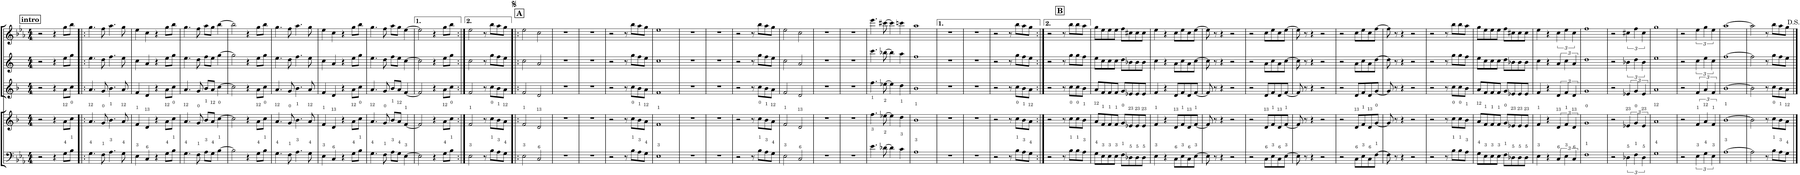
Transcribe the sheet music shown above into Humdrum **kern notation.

**kern	**kern	**kern	**kern	**kern
*part5	*part4	*part3	*part2	*part1
*staff5	*staff4	*staff3	*staff2	*staff1
*I"Trombone	*I"Trompete em Bb	*I"Saxofone Tenor	*I"Saxofone Alto	*I"Flute
*I'Trb	*I'Tpt	*I'Sax. Tn.	*	*I'Fl
*clefF4	*clefG2	*clefG2	*clefG2	*clefG2
*	*Trd1c2	*Trd8c14	*Trd5c9	*
*k[b-e-a-]	*k[b-]	*k[b-]	*k[]	*k[b-e-a-]
*M4/4	*M4/4	*M4/4	*M4/4	*M4/4
!!LO:REH:place=s1:a:B:cj:fs=12:t=intro
=1	=1	=1	=1	=1
2r	2r	2r	2r	2r
4r	4r	4r	4r	4r
8G\L	8a\L	8a\L	8ee\L	8gg\L
8B-\J	8cc\J	8cc\J	8gg\J	8bb-\J
=2!|:	=2!|:	=2!|:	=2!|:	=2!|:
4.G\	4.a/	4.a/	4.ee\	4.gg\
8F\	8g/	8g/	8dd\	8ff\
4.A-\	4.b-\	4.b-\	4.ff\	4.aa-\
8G\	8a/	8a/	8ee\	8gg\
=3	=3	=3	=3	=3
4E-\	4f/	4f/	4cc\	4ee-\
4C/	4d/	4d/	4a/	4cc\
4r	4r	4r	4r	4r
8G\L	8a\L	8a\L	8ee\L	8gg\L
8B-\J	8cc\J	8cc\J	8gg\J	8bb-\J
=4	=4	=4	=4	=4
4.G\	4.a/	4.a/	4.ee\	4.gg\
8F\	8g/	8g/	8dd\	8ff\
8A-\L	8b-/L	8b-/L	8ff\L	8aa-\L
8G\J	8a/J	8a/J	8ee\J	8gg\J
[4B-\	[4cc\	[4cc\	[4gg\	[4bb-\
=5	=5	=5	=5	=5
2B-\]	2cc\]	2cc\]	2gg\]	2bb-\]
4r	4r	4r	4r	4r
8G\L	8a\L	8a\L	8ee\L	8gg\L
8B-\J	8cc\J	8cc\J	8gg\J	8bb-\J
=6	=6	=6	=6	=6
4.G\	4.a/	4.a/	4.ee\	4.gg\
8F\	8g/	8g/	8dd\	8ff\
4.A-\	4.b-\	4.b-\	4.ff\	4.aa-\
8G\	8a/	8a/	8ee\	8gg\
=7	=7	=7	=7	=7
4E-\	4f/	4f/	4cc\	4ee-\
4C/	4d/	4d/	4a/	4cc\
4r	4r	4r	4r	4r
8G\L	8a\L	8a\L	8ee\L	8gg\L
8B-\J	8cc\J	8cc\J	8gg\J	8bb-\J
=8	=8	=8	=8	=8
4.G\	4.a/	4.a/	4.ee\	4.gg\
8F\	8g/	8g/	8dd\	8ff\
8A-\L	8b-/L	8b-/L	8ff\L	8aa-\L
8G\J	8a/J	8a/J	8ee\J	8gg\J
[4E-\	[4f/	[4f/	[4cc\	[4ee-\
=9	=9	=9	=9	=9
2E-\]	2f/]	2f/]	2cc\]	2ee-\]
4r	4r	4r	4r	4r
8G\L	8a\L	8a\L	8ee\L	8gg\L
8B-\J	8cc\J	8cc\J	8gg\J	8bb-\J
=10:|!	=10:|!	=10:|!	=10:|!	=10:|!
2E-\	2f/	2f/	2cc\	2ee-\
8r	8r	8r	8r	8r
8B-\L	8cc\L	8cc\L	8gg\L	8bb-\L
8A-\	8b-\	8b-\	8ff\	8aa-\
8G\J	8a\J	8a\J	8ee\J	8gg\J
!!LO:REH:place=s1:a:B:cj:fs=13:t=A
=11!|:	=11!|:	=11!|:	=11!|:	=11!|:
2E-\	2f/	2f/	2cc\	2ee-\
2C/	2d/	2d/	2a/	2cc\
=12	=12	=12	=12	=12
1r	1r	1r	1r	1r
=13	=13	=13	=13	=13
1r	1r	1r	1r	1r
=14	=14	=14	=14	=14
2r	2r	2r	2r	2r
8r	8r	8r	8r	8r
8B-\L	8cc\L	8cc\L	8gg\L	8bb-\L
8A-\	8b-\	8b-\	8ff\	8aa-\
8G\J	8a\J	8a\J	8ee\J	8gg\J
=15	=15	=15	=15	=15
1E-	1f	1f	1cc	1ee-
=16	=16	=16	=16	=16
1r	1r	1r	1r	1r
=17	=17	=17	=17	=17
1r	1r	1r	1r	1r
=18	=18	=18	=18	=18
2r	2r	2r	2r	2r
8r	8r	8r	8r	8r
8B-\L	8cc\L	8cc\L	8gg\L	8bb-\L
8A-\	8b-\	8b-\	8ff\	8aa-\
8G\J	8a\J	8a\J	8ee\J	8gg\J
=19	=19	=19	=19	=19
2E-\	2f/	2f/	2cc\	2ee-\
2C/	2d/	2d/	2a/	2cc\
=20	=20	=20	=20	=20
1r	1r	1r	1r	1r
=21	=21	=21	=21	=21
1r	1r	1r	1r	1r
=22	=22	=22	=22	=22
4.e-\	4.ff\	4.ff\	4.ccc\	4.eee-\
[8d-X\	[8ee-X\	[8ee-X\	[8bb-X\	[8ccc#X\
4d-\]	4ee-\]	4ee-\]	4bb-\]	4ccc#\]
4c\	4dd\	4dd\	4aa\	4cccn\
=23	=23	=23	=23	=23
1A-	1b-	1b-	1ff	1aa-
=24	=24	=24	=24	=24
1r	1r	1r	1r	1r
=25	=25	=25	=25	=25
1r	1r	1r	1r	1r
=26	=26	=26	=26	=26
2r	2r	2r	2r	2r
8r	8r	8r	8r	8r
8B-\L	8cc\L	8cc\L	8gg\L	8bb-\L
8A-\	8b-\	8b-\	8ff\	8aa-\
8G\J	8a\J	8a\J	8ee\J	8gg\J
=27:|!	=27:|!	=27:|!	=27:|!	=27:|!
2r	2r	2r	2r	2r
8r	8r	8r	8r	8r
8B-\L	8cc\L	8cc\L	8gg\L	8bb-\L
8B-\	8cc\	8cc\	8gg\	8bb-\
8A-\J	8b-\J	8b-\J	8ff\J	8aa-\J
!!LO:REH:place=s1:a:B:cj:fs=13:t=B
=28	=28	=28	=28	=28
8G\L	8a/L	8a/L	8ee\L	8gg\L
8E-\	8f/	8f/	8cc\	8ee-\
8E-\	8f/	8f/	8cc\	8ee-\
8E-\J	8f/J	8f/J	8cc\J	8ee-\J
8F\L	8g/L	8g/L	8dd\L	8ff\L
8D-X\	8e-X/	8e-X/	8b-X\	8cc#X\
8D-\	8e-/	8e-/	8b-\	8cc#\
8D-\J	8e-/J	8e-/J	8b-\J	8cc#\J
=29	=29	=29	=29	=29
4E-\	4f/	4f/	4cc\	4ee-\
4r	4r	4r	4r	4r
8C\L	8d/L	8d/L	8a\L	8cc\L
8E-\	8f/	8f/	8cc\	8ee-\
8C\	8d/	8d/	8a\	8cc\
[8E-\J	[8f/J	[8f/J	[8cc\J	[8ee-\J
=30	=30	=30	=30	=30
8E-\]	8f/]	8f/]	8cc\]	8ee-\]
8r	8r	8r	8r	8r
4r	4r	4r	4r	4r
2r	2r	2r	2r	2r
=31	=31	=31	=31	=31
2r	2r	2r	2r	2r
8C\L	8d/L	8d/L	8a\L	8cc\L
8E-\	8f/	8f/	8cc\	8ee-\
8C\	8d/	8d/	8a\	8cc\
[8E-\J	[8f/J	[8f/J	[8cc\J	[8ee-\J
=32	=32	=32	=32	=32
8E-\]	8f/]	8f/]	8cc\]	8ee-\]
8r	8r	8r	8r	8r
4r	4r	4r	4r	4r
2r	2r	2r	2r	2r
=33	=33	=33	=33	=33
2r	2r	2r	2r	2r
8C\L	8d/L	8d/L	8a\L	8cc\L
8E-\	8f/	8f/	8cc\	8ee-\
8C\	8d/	8d/	8a\	8cc\
[8F\J	[8g/J	[8g/J	[8dd\J	[8ff\J
=34	=34	=34	=34	=34
8F\]	8g/]	8g/]	8dd\]	8ff\]
8r	8r	8r	8r	8r
4r	4r	4r	4r	4r
2r	2r	2r	2r	2r
=35	=35	=35	=35	=35
2r	2r	2r	2r	2r
8r	8r	8r	8r	8r
8B-\L	8cc\L	8cc\L	8gg\L	8bb-\L
8B-\	8cc\	8cc\	8gg\	8bb-\
8A-\J	8b-\J	8b-\J	8ff\J	8aa-\J
=36	=36	=36	=36	=36
8G\L	8a/L	8a/L	8ee\L	8gg\L
8E-\	8f/	8f/	8cc\	8ee-\
8E-\	8f/	8f/	8cc\	8ee-\
8E-\J	8f/J	8f/J	8cc\J	8ee-\J
8F\L	8g/L	8g/L	8dd\L	8ff\L
8D-X\	8e-X/	8e-X/	8b-X\	8cc#X\
8D-\	8e-/	8e-/	8b-\	8cc#\
8D-\J	8e-/J	8e-/J	8b-\J	8cc#\J
=37	=37	=37	=37	=37
4E-\	4f/	4f/	4cc\	4ee-\
4r	4r	4r	4r	4r
6C/	6d/	6d/	6a/	6cc\
6E-\	6f/	6f/	6cc\	6ee-\
6C/	6d/	6d/	6a/	6cc\
=38	=38	=38	=38	=38
1F	1g	1g	1dd	1ff
=39	=39	=39	=39	=39
2r	2r	2r	2r	2r
6D-X\	6e-X/	6e-X/	6b-X\	6cc#X\
6F\	6g/	6g/	6dd\	6ff\
6D-\	6e-/	6e-/	6b-\	6cc#\
=40	=40	=40	=40	=40
1G	1a	1a	1ee	1gg
=41	=41	=41	=41	=41
2r	2r	2r	2r	2r
6E-\	6f/	6f/	6cc\	6ee-\
6G\	6a/	6a/	6ee\	6gg\
6E-\	6f/	6f/	6cc\	6ee-\
=42	=42	=42	=42	=42
[1A-	[1b-	[1b-	[1ff	[1aa-
=43	=43	=43	=43	=43
2A-\]	2b-\]	2b-\]	2ff\]	2aa-\]
8r	8r	8r	8r	8r
8B-\L	8cc\L	8cc\L	8gg\L	8bb-\L
8A-\	8b-\	8b-\	8ff\	8aa-\
8G\J	8a\J	8a\J	8ee\J	8gg\J
==	==	==	==	==
*-	*-	*-	*-	*-
